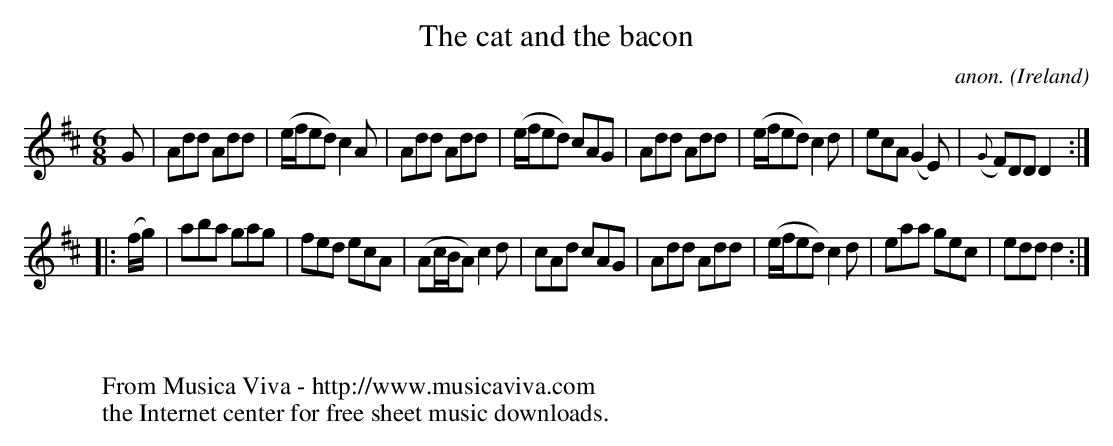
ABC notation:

X:1
T:The cat and the bacon
C:anon.
O:Ireland
M:6/8
L:1/8
K:D
G|Add Add|(e/f/ed) c2A|Add Add|(e/f/ed) cAG|Add Add|(e/f/ed) c2d|ecA (G2E)|({G}F)DD D2:|
|:(f/g/)|aba gag|fed ecA|(Ac/B/A) c2d|cAd cAG|Add Add|(e/f/ed) c2d|eaa gec|edd d2:|
W:
W:
W: From Musica Viva - http://www.musicaviva.com
W: the Internet center for free sheet music downloads.
